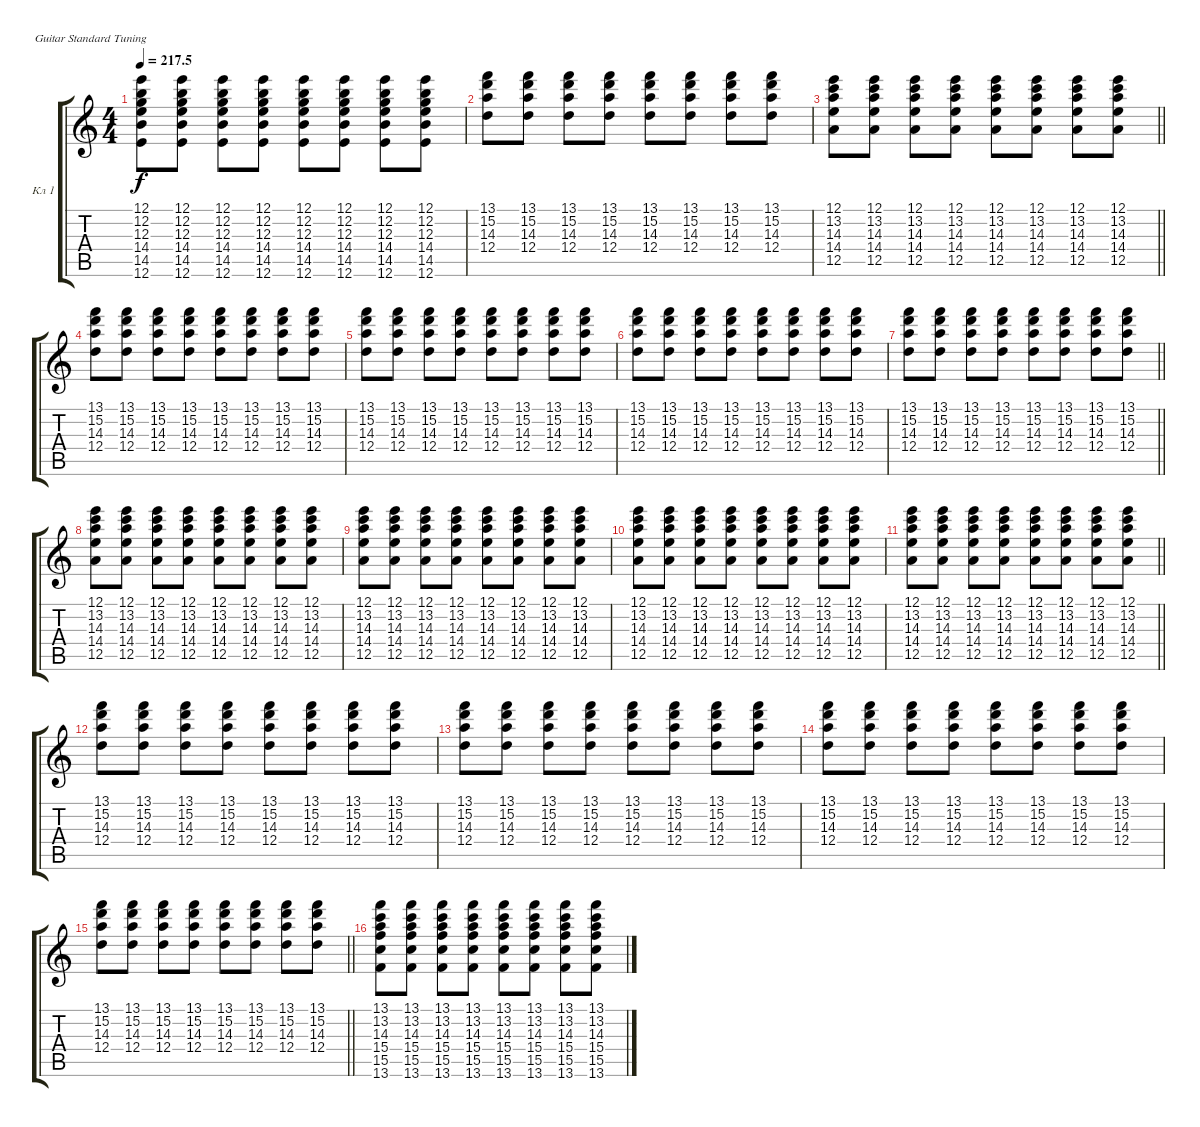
\bracketExtendMode groupsimilarinstruments
\firstSystemTrackNameOrientation horizontal
\otherSystemsTrackNameOrientation horizontal
\track ("Клавиши I" "Кл 1") {instrument electricgrandpiano}
\staff {score tabs}
\tuning (E4 B3 G3 D3 A2 E2)
\displaytranspose 12
\ts (4 4)
\tempo
217.5
\accidentals auto
\clef g2
\ottava regular
\simile none
\ks c
(12.1 12.2 12.3 14.4 14.5 12.6).8{dy f} (12.1 12.2 12.3 14.4 14.5 12.6).8 (12.1 12.2 12.3 14.4 14.5 12.6).8 (12.1 12.2 12.3 14.4 14.5 12.6).8 (12.1 12.2 12.3 14.4 14.5 12.6).8 (12.1 12.2 12.3 14.4 14.5 12.6).8 (12.1 12.2 12.3 14.4 14.5 12.6).8 (12.1 12.2 12.3 14.4 14.5 12.6).8 |
(13.1 15.2 14.3 12.4).8 (13.1 15.2 14.3 12.4).8 (13.1 15.2 14.3 12.4).8 (13.1 15.2 14.3 12.4).8 (13.1 15.2 14.3 12.4).8 (13.1 15.2 14.3 12.4).8 (13.1 15.2 14.3 12.4).8 (13.1 15.2 14.3 12.4).8 |
\barLineRight lightlight
(12.1 13.2 14.3 14.4 12.5).8 (12.1 13.2 14.3 14.4 12.5).8 (12.1 13.2 14.3 14.4 12.5).8 (12.1 13.2 14.3 14.4 12.5).8 (12.1 13.2 14.3 14.4 12.5).8 (12.1 13.2 14.3 14.4 12.5).8 (12.1 13.2 14.3 14.4 12.5).8 (12.1 13.2 14.3 14.4 12.5).8 |
(13.1 15.2 14.3 12.4).8 (13.1 15.2 14.3 12.4).8 (13.1 15.2 14.3 12.4).8 (13.1 15.2 14.3 12.4).8 (13.1 15.2 14.3 12.4).8 (13.1 15.2 14.3 12.4).8 (13.1 15.2 14.3 12.4).8 (13.1 15.2 14.3 12.4).8 |
(13.1 15.2 14.3 12.4).8 (13.1 15.2 14.3 12.4).8 (13.1 15.2 14.3 12.4).8 (13.1 15.2 14.3 12.4).8 (13.1 15.2 14.3 12.4).8 (13.1 15.2 14.3 12.4).8 (13.1 15.2 14.3 12.4).8 (13.1 15.2 14.3 12.4).8 |
(13.1 15.2 14.3 12.4).8 (13.1 15.2 14.3 12.4).8 (13.1 15.2 14.3 12.4).8 (13.1 15.2 14.3 12.4).8 (13.1 15.2 14.3 12.4).8 (13.1 15.2 14.3 12.4).8 (13.1 15.2 14.3 12.4).8 (13.1 15.2 14.3 12.4).8 |
\barLineRight lightlight
(13.1 15.2 14.3 12.4).8 (13.1 15.2 14.3 12.4).8 (13.1 15.2 14.3 12.4).8 (13.1 15.2 14.3 12.4).8 (13.1 15.2 14.3 12.4).8 (13.1 15.2 14.3 12.4).8 (13.1 15.2 14.3 12.4).8 (13.1 15.2 14.3 12.4).8 |
(12.1 13.2 14.3 14.4 12.5).8 (12.1 13.2 14.3 14.4 12.5).8 (12.1 13.2 14.3 14.4 12.5).8 (12.1 13.2 14.3 14.4 12.5).8 (12.1 13.2 14.3 14.4 12.5).8 (12.1 13.2 14.3 14.4 12.5).8 (12.1 13.2 14.3 14.4 12.5).8 (12.1 13.2 14.3 14.4 12.5).8 |
(12.1 13.2 14.3 14.4 12.5).8 (12.1 13.2 14.3 14.4 12.5).8 (12.1 13.2 14.3 14.4 12.5).8 (12.1 13.2 14.3 14.4 12.5).8 (12.1 13.2 14.3 14.4 12.5).8 (12.1 13.2 14.3 14.4 12.5).8 (12.1 13.2 14.3 14.4 12.5).8 (12.1 13.2 14.3 14.4 12.5).8 |
(12.1 13.2 14.3 14.4 12.5).8 (12.1 13.2 14.3 14.4 12.5).8 (12.1 13.2 14.3 14.4 12.5).8 (12.1 13.2 14.3 14.4 12.5).8 (12.1 13.2 14.3 14.4 12.5).8 (12.1 13.2 14.3 14.4 12.5).8 (12.1 13.2 14.3 14.4 12.5).8 (12.1 13.2 14.3 14.4 12.5).8 |
\barLineRight lightlight
(12.1 13.2 14.3 14.4 12.5).8 (12.1 13.2 14.3 14.4 12.5).8 (12.1 13.2 14.3 14.4 12.5).8 (12.1 13.2 14.3 14.4 12.5).8 (12.1 13.2 14.3 14.4 12.5).8 (12.1 13.2 14.3 14.4 12.5).8 (12.1 13.2 14.3 14.4 12.5).8 (12.1 13.2 14.3 14.4 12.5).8 |
(13.1 15.2 14.3 12.4).8 (13.1 15.2 14.3 12.4).8 (13.1 15.2 14.3 12.4).8 (13.1 15.2 14.3 12.4).8 (13.1 15.2 14.3 12.4).8 (13.1 15.2 14.3 12.4).8 (13.1 15.2 14.3 12.4).8 (13.1 15.2 14.3 12.4).8 |
(13.1 15.2 14.3 12.4).8 (13.1 15.2 14.3 12.4).8 (13.1 15.2 14.3 12.4).8 (13.1 15.2 14.3 12.4).8 (13.1 15.2 14.3 12.4).8 (13.1 15.2 14.3 12.4).8 (13.1 15.2 14.3 12.4).8 (13.1 15.2 14.3 12.4).8 |
(13.1 15.2 14.3 12.4).8 (13.1 15.2 14.3 12.4).8 (13.1 15.2 14.3 12.4).8 (13.1 15.2 14.3 12.4).8 (13.1 15.2 14.3 12.4).8 (13.1 15.2 14.3 12.4).8 (13.1 15.2 14.3 12.4).8 (13.1 15.2 14.3 12.4).8 |
\barLineRight lightlight
(13.1 15.2 14.3 12.4).8 (13.1 15.2 14.3 12.4).8 (13.1 15.2 14.3 12.4).8 (13.1 15.2 14.3 12.4).8 (13.1 15.2 14.3 12.4).8 (13.1 15.2 14.3 12.4).8 (13.1 15.2 14.3 12.4).8 (13.1 15.2 14.3 12.4).8 |
(13.1 13.2 14.3 15.4 15.5 13.6).8 (13.1 13.2 14.3 15.4 15.5 13.6).8 (13.1 13.2 14.3 15.4 15.5 13.6).8 (13.1 13.2 14.3 15.4 15.5 13.6).8 (13.1 13.2 14.3 15.4 15.5 13.6).8 (13.1 13.2 14.3 15.4 15.5 13.6).8 (13.1 13.2 14.3 15.4 15.5 13.6).8 (13.1 13.2 14.3 15.4 15.5 13.6).8
